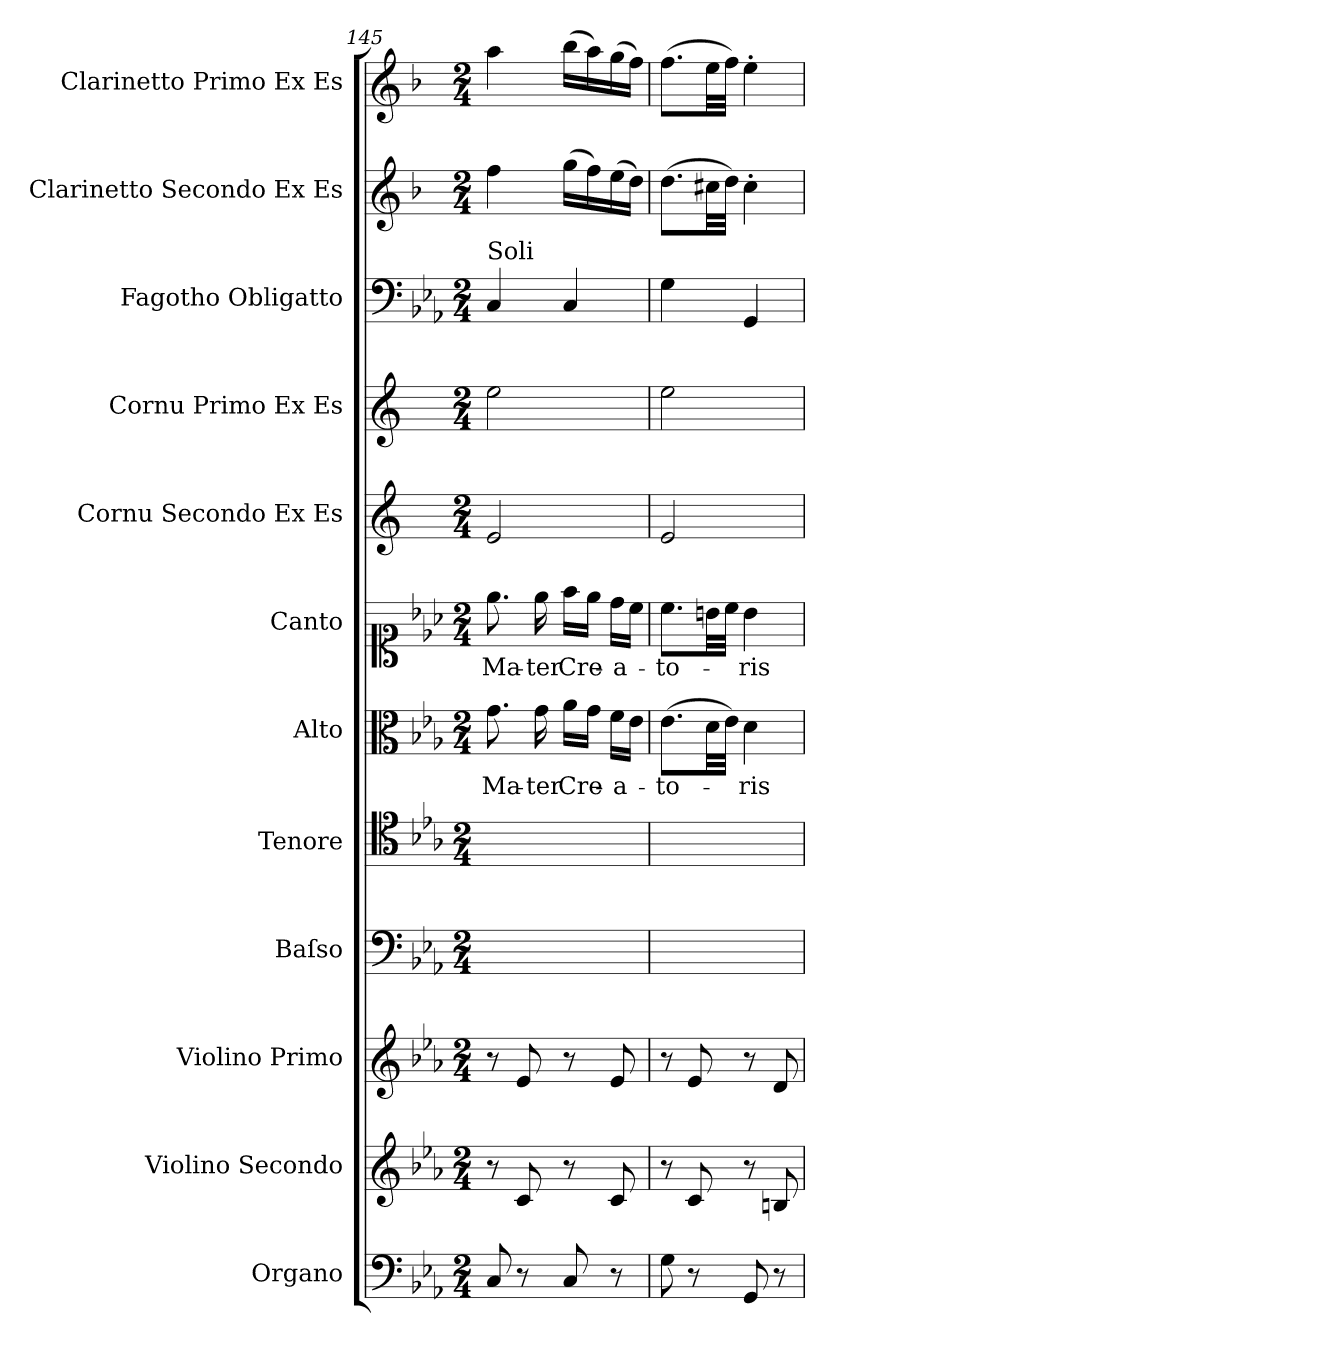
**kern	**kern	**kern	**kern	**kern	**kern	**text	**kern	**text	**kern	**kern	**kern	**kern	**kern
*part12	*part11	*part10	*part9	*part8	*part7	*part7	*part6	*part6	*part5	*part4	*part3	*part2	*part1
*staff12	*staff11	*staff10	*staff9	*staff8	*staff7	*staff7	*staff6	*staff6	*staff5	*staff4	*staff3	*staff2	*staff1
*I"Organo	*I"Violino Secondo	*I"Violino Primo	*I"Baſso	*I"Tenore	*I"Alto	*	*I"Canto	*	*I"Cornu Secondo Ex Es	*I"Cornu Primo Ex Es	*I"Fagotho Obligatto	*I"Clarinetto Secondo Ex Es	*I"Clarinetto Primo Ex Es
*I'Org	*	*I'Vno I	*I'B.	*I'T.	*I'A.	*	*I'C.	*	*	*I'Cor I	*I'Fag.	*	*I'Cor I
*clefF4	*clefG2	*clefG2	*clefF4	*clefC4	*clefC3	*	*clefC1	*	*clefG2	*clefG2	*clefF4	*clefG2	*clefG2
*	*	*	*	*	*	*	*	*	*ITrd5c9	*ITrd5c9	*	*ITrd1c2	*ITrd1c2
*k[b-e-a-]	*k[b-e-a-]	*k[b-e-a-]	*k[b-e-a-]	*k[b-e-a-]	*k[b-e-a-]	*	*k[b-e-a-]	*	*k[b-e-a-]	*k[b-e-a-]	*k[b-e-a-]	*k[b-e-a-]	*k[b-e-a-]
*c:	*c:	*c:	*c:	*c:	*c:	*	*c:	*	*c:	*c:	*c:	*c:	*c:
*M2/4	*M2/4	*M2/4	*M2/4	*M2/4	*M2/4	*	*M2/4	*	*M2/4	*M2/4	*M2/4	*M2/4	*M2/4
=145	=145	=145	=145	=145	=145	=145	=145	=145	=145	=145	=145	=145	=145
!	!	!	!	!	!	!	!	!	!	!	!LO:TX:a:t=Soli	!	!
8C/	8r	8r	2ryy	2ryy	8.g\	Ma-	8.ee-\	Ma-	2G/	2g\	4C/	4ee-\	4gg\
8r	8c/	8e-/	.	.	.	.	.	.	.	.	.	.	.
.	.	.	.	.	16g\	-ter	16ee-\	-ter	.	.	.	.	.
8C/	8r	8r	.	.	16a-\LL	Cre-	16ff\LL	Cre-	.	.	4C/	(16ff\LL	(16aa-\LL
.	.	.	.	.	16g\JJ	.	16ee-\JJ	.	.	.	.	16ee-\)	16gg\)
8r	8c/	8e-/	.	.	16f\LL	-a-	16dd\LL	-a-	.	.	.	(16dd\	(16ff\
.	.	.	.	.	16e-\JJ	.	16cc\JJ	.	.	.	.	16cc\JJ)	16ee-\JJ)
=146	=146	=146	=146	=146	=146	=146	=146	=146	=146	=146	=146	=146	=146
8G\	8r	8r	2ryy	2ryy	(8.e-\L	-to-	8.cc\L	-to-	2G/	2g\	4G\	(8.cc\L	(8.ee-\L
8r	8c/	8e-/	.	.	.	.	.	.	.	.	.	.	.
.	.	.	.	.	32d\LL	.	32bn\LL	.	.	.	.	32bn\LL	32dd\LL
.	.	.	.	.	32e-\JJJ)	.	32cc\JJJ	.	.	.	.	32cc\JJJ)	32ee-\JJJ)
8GG/	8r	8r	.	.	4d\	-ris	4b\	-ris	.	.	4GG/	4b'\	4dd'\
8r	8Bn/	8d/	.	.	.	.	.	.	.	.	.	.	.
=	=	=	=	=	=	=	=	=	=	=	=	=	=
*-	*-	*-	*-	*-	*-	*-	*-	*-	*-	*-	*-	*-	*-
